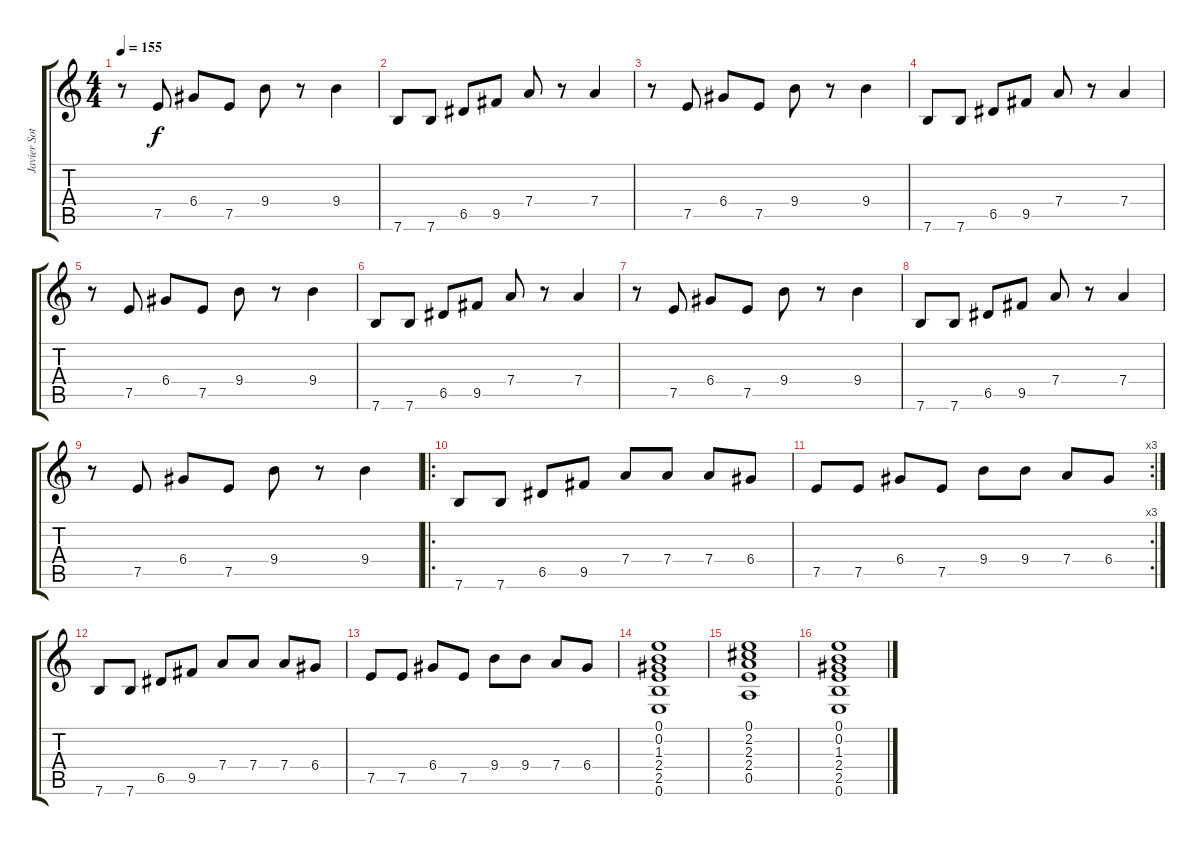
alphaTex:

\track ("Javier Soto" "Javier Sot") {instrument overdrivenguitar}
\staff {score tabs}
\tuning (E4 B3 G3 D3 A2 E2) {hide}
\ts (4 4)
\tempo 155
\clef g2
\ks c
r.8{dy f} 7.5.8 6.4.8 7.5.8 9.4.8 r.8 9.4.4 |
7.6.8 7.6.8 6.5.8 9.5.8 7.4.8 r.8 7.4.4 |
r.8 7.5.8 6.4.8 7.5.8 9.4.8 r.8 9.4.4 |
7.6.8 7.6.8 6.5.8 9.5.8 7.4.8 r.8 7.4.4 |
r.8 7.5.8 6.4.8 7.5.8 9.4.8 r.8 9.4.4 |
7.6.8 7.6.8 6.5.8 9.5.8 7.4.8 r.8 7.4.4 |
r.8 7.5.8 6.4.8 7.5.8 9.4.8 r.8 9.4.4 |
7.6.8 7.6.8 6.5.8 9.5.8 7.4.8 r.8 7.4.4 |
r.8 7.5.8 6.4.8 7.5.8 9.4.8 r.8 9.4.4 |
\ro
7.6.8 7.6.8 6.5.8 9.5.8 7.4.8 7.4.8 7.4.8 6.4.8 |
\rc 3
7.5.8 7.5.8 6.4.8 7.5.8 9.4.8 9.4.8 7.4.8 6.4.8 |
7.6.8 7.6.8 6.5.8 9.5.8 7.4.8 7.4.8 7.4.8 6.4.8 |
7.5.8 7.5.8 6.4.8 7.5.8 9.4.8 9.4.8 7.4.8 6.4.8 |
(0.1 0.2 1.3 2.4 2.5 0.6).1 |
(0.1 2.2 2.3 2.4 0.5).1 |
(0.1 0.2 1.3 2.4 2.5 0.6).1
